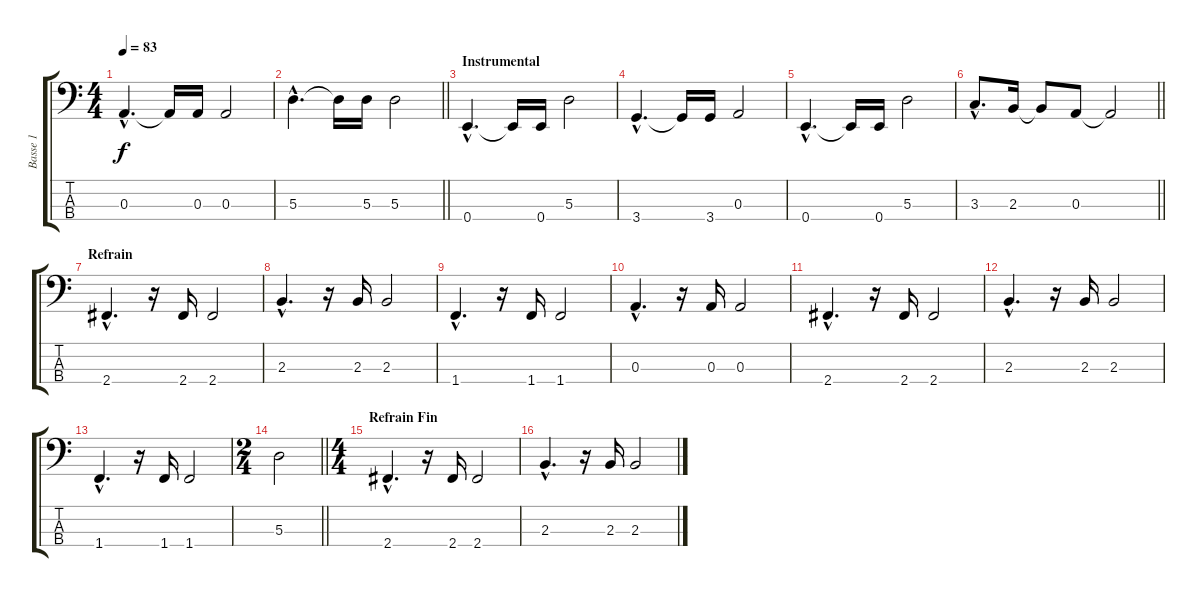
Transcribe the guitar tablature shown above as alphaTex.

\track ("Basse 1" "Basse 1") {instrument electricbassfinger}
\staff {score tabs}
\tuning (G2 D2 A1 E1) {hide}
\ts (4 4)
\tempo 83
\clef f4
\ks c
0.3{hac}.4{d dy f} 0.3{t}.16 0.3.16 0.3.2 |
\barLineRight lightlight
5.3{hac}.4{d} 5.3{t}.16 5.3.16 5.3.2 |
\section ("" "Instrumental")
0.4{hac}.4{d} 0.4{t}.16 0.4.16 5.3.2 |
3.4{hac}.4{d} 3.4{t}.16 3.4.16 0.3.2 |
0.4{hac}.4{d} 0.4{t}.16 0.4.16 5.3.2 |
\barLineRight lightlight
3.3{hac}.8{d} 2.3.16 2.3{t}.8 0.3.8 0.3{t}.2 |
\section ("" "Refrain")
2.4{hac}.4{d} r.16 2.4.16 2.4.2 |
2.3{hac}.4{d} r.16 2.3.16 2.3.2 |
1.4{hac}.4{d} r.16 1.4.16 1.4.2 |
0.3{hac}.4{d} r.16 0.3.16 0.3.2 |
2.4{hac}.4{d} r.16 2.4.16 2.4.2 |
2.3{hac}.4{d} r.16 2.3.16 2.3.2 |
1.4{hac}.4{d} r.16 1.4.16 1.4.2 |
\ts (2 4)
\barLineRight lightlight
5.3.2 |
\ts (4 4)
\section ("" "Refrain Fin")
2.4{hac}.4{d} r.16 2.4.16 2.4.2 |
2.3{hac}.4{d} r.16 2.3.16 2.3.2
